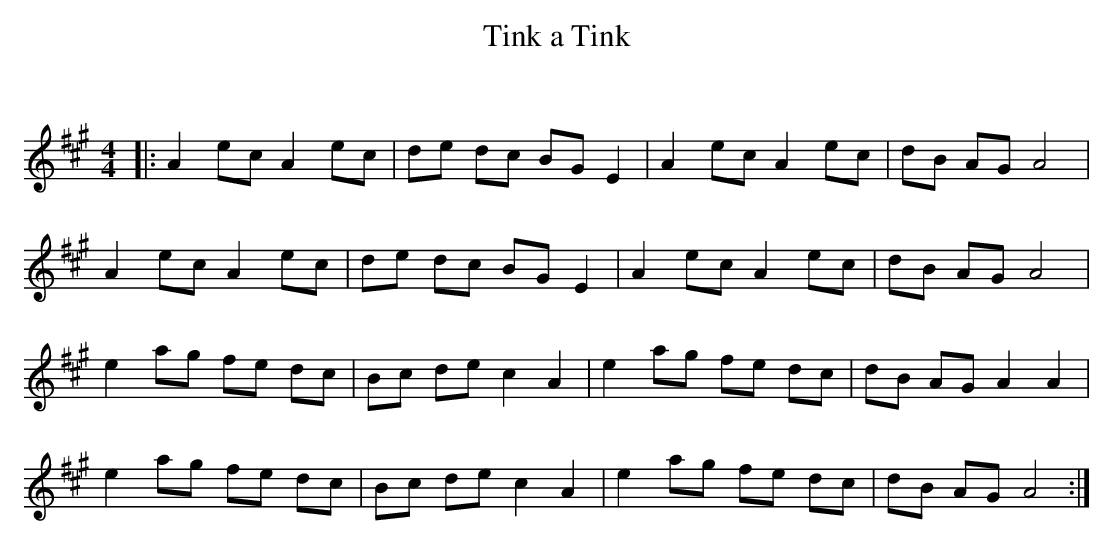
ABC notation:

X:1
T: Tink a Tink
C:
Q: 232
K:A
M:4/4
L:1/8
|:A2 ec A2 ec|de dc BG E2|A2 ec A2 ec|dB AG A4|
A2 ec A2 ec|de dc BG E2|A2 ec A2 ec|dB AG A4|
e2 ag fe dc|Bc de c2 A2|e2 ag fe dc|dB AG A2 A2|
e2 ag fe dc|Bc de c2 A2|e2 ag fe dc|dB AG A4:|
